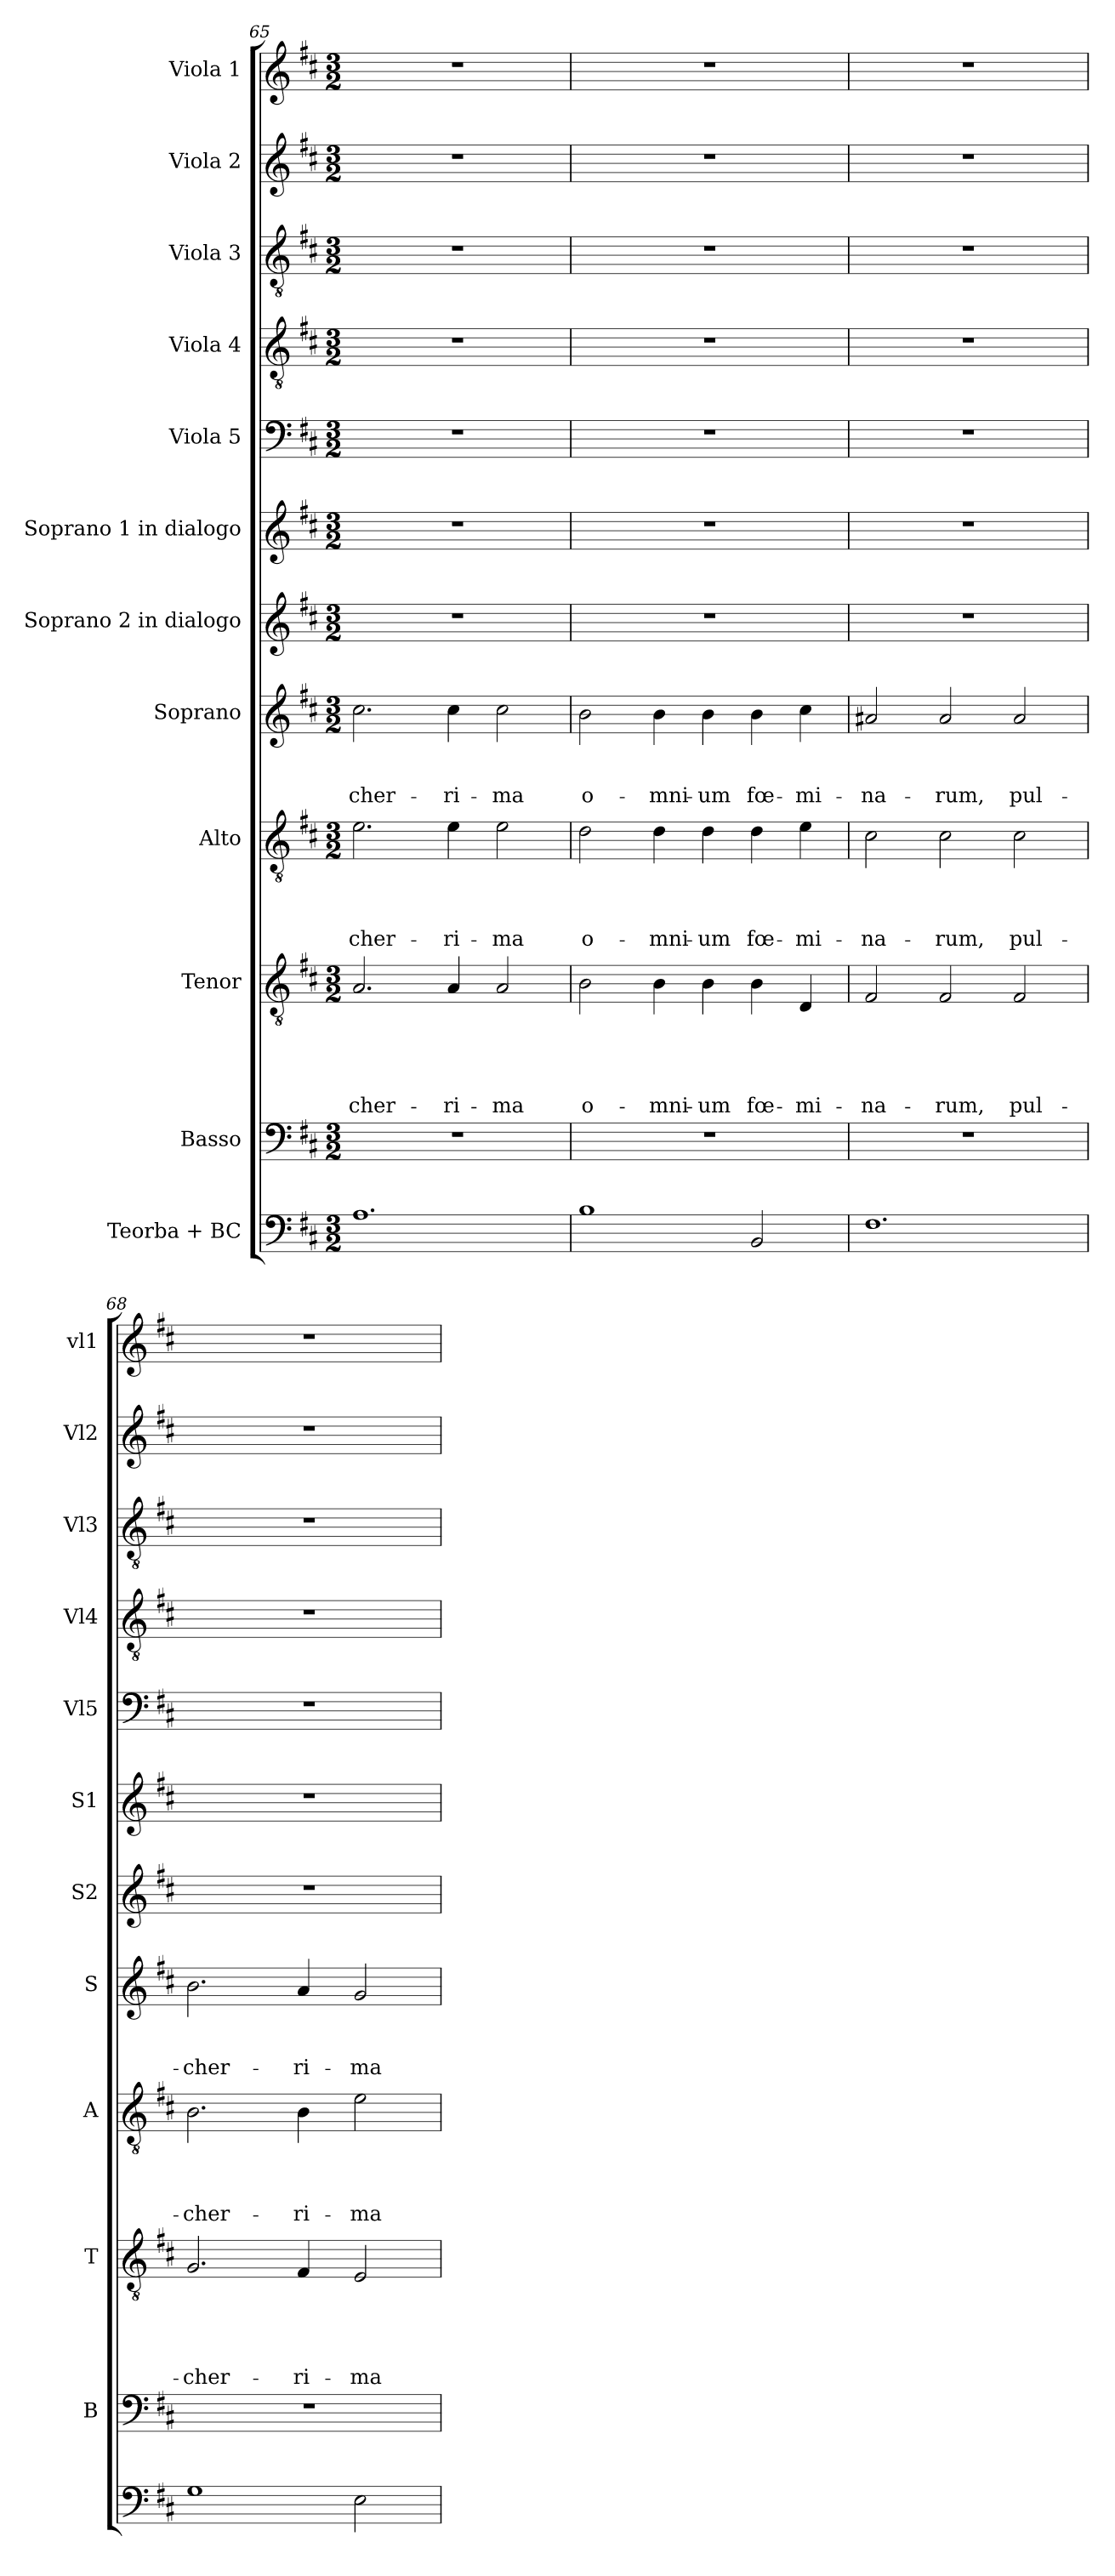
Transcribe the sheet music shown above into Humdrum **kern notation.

**kern	**kern	**kern	**text	**text	**text	**text	**text	**kern	**text	**text	**text	**text	**kern	**text	**text	**text	**kern	**kern	**kern	**kern	**kern	**kern	**kern
*part12	*part11	*part10	*part10	*part10	*part10	*part10	*part10	*part9	*part9	*part9	*part9	*part9	*part8	*part8	*part8	*part8	*part7	*part6	*part5	*part4	*part3	*part2	*part1
*staff12	*staff11	*staff10	*staff10	*staff10	*staff10	*staff10	*staff10	*staff9	*staff9	*staff9	*staff9	*staff9	*staff8	*staff8	*staff8	*staff8	*staff7	*staff6	*staff5	*staff4	*staff3	*staff2	*staff1
*I"Teorba + BC	*I"Basso	*I"Tenor	*	*	*	*	*	*I"Alto	*	*	*	*	*I"Soprano	*	*	*	*I"Soprano 2 in dialogo	*I"Soprano 1 in dialogo	*I"Viola 5	*I"Viola 4	*I"Viola 3	*I"Viola 2	*I"Viola 1
*	*I'B	*I'T	*	*	*	*	*	*I'A	*	*	*	*	*I'S	*	*	*	*I'S2	*I'S1	*I'Vl5	*I'Vl4	*I'Vl3	*I'Vl2	*I'vl1
*clefF4	*clefF4	*clefGv2	*	*	*	*	*	*clefGv2	*	*	*	*	*clefG2	*	*	*	*clefG2	*clefG2	*clefF4	*clefGv2	*clefGv2	*clefG2	*clefG2
*k[f#c#]	*k[f#c#]	*k[f#c#]	*	*	*	*	*	*k[f#c#]	*	*	*	*	*k[f#c#]	*	*	*	*k[f#c#]	*k[f#c#]	*k[f#c#]	*k[f#c#]	*k[f#c#]	*k[f#c#]	*k[f#c#]
*D:	*D:	*D:	*	*	*	*	*	*D:	*	*	*	*	*D:	*	*	*	*D:	*D:	*D:	*D:	*D:	*D:	*D:
*M3/2	*M3/2	*M3/2	*	*	*	*	*	*M3/2	*	*	*	*	*M3/2	*	*	*	*M3/2	*M3/2	*M3/2	*M3/2	*M3/2	*M3/2	*M3/2
=65	=65	=65	=65	=65	=65	=65	=65	=65	=65	=65	=65	=65	=65	=65	=65	=65	=65	=65	=65	=65	=65	=65	=65
!	!	!	!	!	!	!	!LO:LY:b	!	!	!	!	!LO:LY:b	!	!	!	!LO:LY:b	!	!	!	!	!	!	!
1.A	1.r	2.A/	.	.	.	.	-cher-	2.e\	.	.	.	-cher-	2.cc#\	.	.	-cher-	1.r	1.r	1.r	1.r	1.r	1.r	1.r
!	!	!	!	!	!	!	!LO:LY:b	!	!	!	!	!LO:LY:b	!	!	!	!LO:LY:b	!	!	!	!	!	!	!
.	.	4A/	.	.	.	.	-ri-	4e\	.	.	.	-ri-	4cc#\	.	.	-ri-	.	.	.	.	.	.	.
!	!	!	!	!	!	!	!LO:LY:b	!	!	!	!	!LO:LY:b	!	!	!	!LO:LY:b	!	!	!	!	!	!	!
.	.	2A/	.	.	.	.	-ma	2e\	.	.	.	-ma	2cc#\	.	.	-ma	.	.	.	.	.	.	.
=66	=66	=66	=66	=66	=66	=66	=66	=66	=66	=66	=66	=66	=66	=66	=66	=66	=66	=66	=66	=66	=66	=66	=66
!	!	!	!	!	!	!	!LO:LY:b	!	!	!	!	!LO:LY:b	!	!	!	!LO:LY:b	!	!	!	!	!	!	!
1B	1.r	2B\	.	.	.	.	o-	2d\	.	.	.	o-	2b\	.	.	o-	1.r	1.r	1.r	1.r	1.r	1.r	1.r
!	!	!	!	!	!	!	!LO:LY:b	!	!	!	!	!LO:LY:b	!	!	!	!LO:LY:b	!	!	!	!	!	!	!
.	.	4B\	.	.	.	.	-mni-	4d\	.	.	.	-mni-	4b\	.	.	-mni-	.	.	.	.	.	.	.
!	!	!	!	!	!	!	!LO:LY:b	!	!	!	!	!LO:LY:b	!	!	!	!LO:LY:b	!	!	!	!	!	!	!
.	.	4B\	.	.	.	.	-um	4d\	.	.	.	-um	4b\	.	.	-um	.	.	.	.	.	.	.
!	!	!	!	!	!	!	!LO:LY:b	!	!	!	!	!LO:LY:b	!	!	!	!LO:LY:b	!	!	!	!	!	!	!
2BB/	.	4B\	.	.	.	.	fœ-	4d\	.	.	.	fœ-	4b\	.	.	fœ-	.	.	.	.	.	.	.
!	!	!	!	!	!	!	!LO:LY:b	!	!	!	!	!LO:LY:b	!	!	!	!LO:LY:b	!	!	!	!	!	!	!
.	.	4D/	.	.	.	.	-mi-	4e\	.	.	.	-mi-	4cc#\	.	.	-mi-	.	.	.	.	.	.	.
=67	=67	=67	=67	=67	=67	=67	=67	=67	=67	=67	=67	=67	=67	=67	=67	=67	=67	=67	=67	=67	=67	=67	=67
!	!	!	!	!	!	!	!LO:LY:b	!	!	!	!	!LO:LY:b	!	!	!	!LO:LY:b	!	!	!	!	!	!	!
1.F#	1.r	2F#/	.	.	.	.	-na-	2c#\	.	.	.	-na-	2a#X/	.	.	-na-	1.r	1.r	1.r	1.r	1.r	1.r	1.r
!	!	!	!	!	!	!	!LO:LY:b	!	!	!	!	!LO:LY:b	!	!	!	!LO:LY:b	!	!	!	!	!	!	!
.	.	2F#/	.	.	.	.	-rum,	2c#\	.	.	.	-rum,	2a#/	.	.	-rum,	.	.	.	.	.	.	.
!	!	!	!	!	!	!	!LO:LY:b	!	!	!	!	!LO:LY:b	!	!	!	!LO:LY:b	!	!	!	!	!	!	!
.	.	2F#/	.	.	.	.	pul-	2c#\	.	.	.	pul-	2a#/	.	.	pul-	.	.	.	.	.	.	.
=68	=68	=68	=68	=68	=68	=68	=68	=68	=68	=68	=68	=68	=68	=68	=68	=68	=68	=68	=68	=68	=68	=68	=68
!	!	!	!	!	!	!	!LO:LY:b	!	!	!	!	!LO:LY:b	!	!	!	!LO:LY:b	!	!	!	!	!	!	!
1G	1.r	2.G/	.	.	.	.	-cher-	2.B\	.	.	.	-cher-	2.b\	.	.	-cher-	1.r	1.r	1.r	1.r	1.r	1.r	1.r
!	!	!	!	!	!	!	!LO:LY:b	!	!	!	!	!LO:LY:b	!	!	!	!LO:LY:b	!	!	!	!	!	!	!
.	.	4F#/	.	.	.	.	-ri-	4B\	.	.	.	-ri-	4a/	.	.	-ri-	.	.	.	.	.	.	.
!	!	!	!	!	!	!	!LO:LY:b	!	!	!	!	!LO:LY:b	!	!	!	!LO:LY:b	!	!	!	!	!	!	!
2E\	.	2E/	.	.	.	.	-ma	2e\	.	.	.	-ma	2g/	.	.	-ma	.	.	.	.	.	.	.
=	=	=	=	=	=	=	=	=	=	=	=	=	=	=	=	=	=	=	=	=	=	=	=
*-	*-	*-	*-	*-	*-	*-	*-	*-	*-	*-	*-	*-	*-	*-	*-	*-	*-	*-	*-	*-	*-	*-	*-
